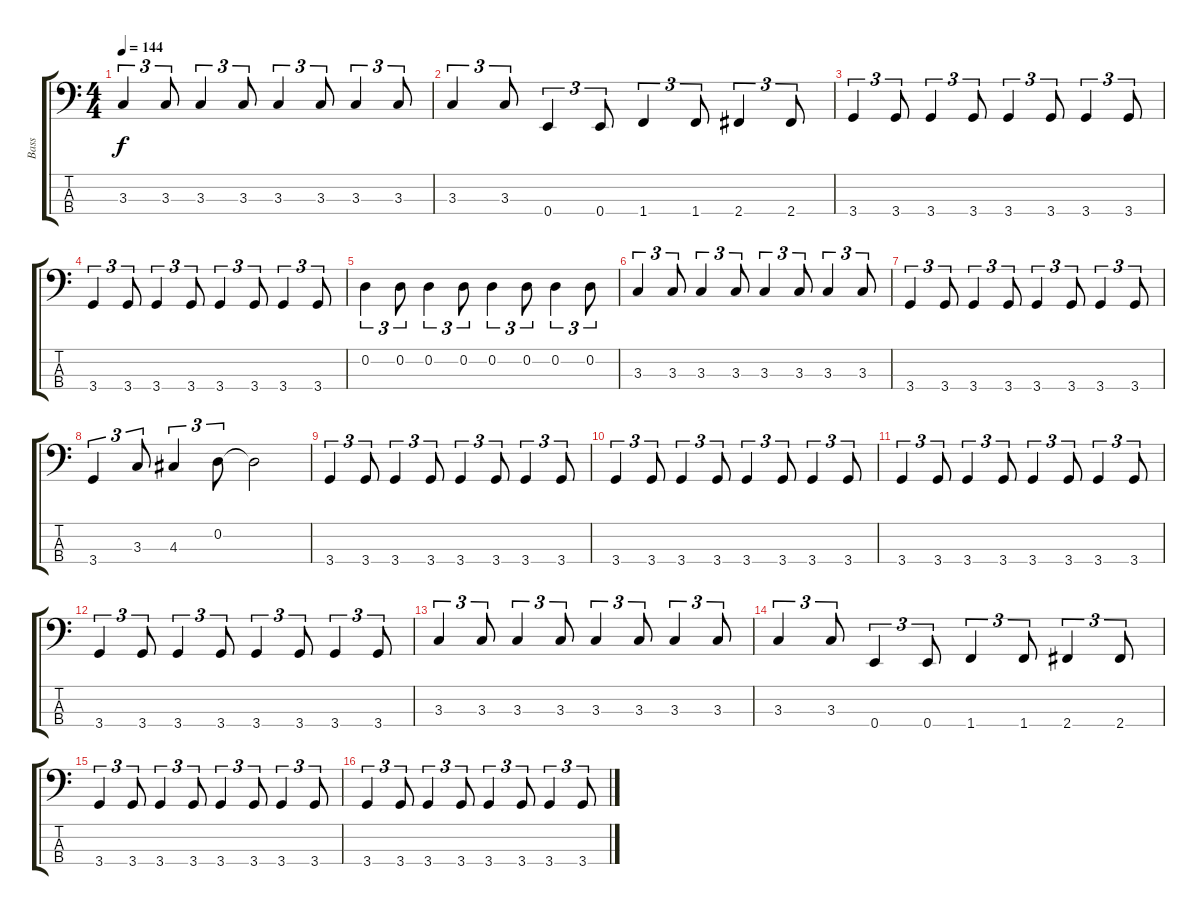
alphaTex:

\track ("Bass" "Bass") {instrument electricbassfinger}
\staff {score tabs}
\tuning (G2 D2 A1 E1) {hide}
\ts (4 4)
\tempo 144
\clef f4
\ks c
3.3.4{tu (3 2) dy f} 3.3.8{tu (3 2)} 3.3.4{tu (3 2)} 3.3.8{tu (3 2)} 3.3.4{tu (3 2)} 3.3.8{tu (3 2)} 3.3.4{tu (3 2)} 3.3.8{tu (3 2)} |
3.3.4{tu (3 2)} 3.3.8{tu (3 2)} 0.4.4{tu (3 2)} 0.4.8{tu (3 2)} 1.4.4{tu (3 2)} 1.4.8{tu (3 2)} 2.4.4{tu (3 2)} 2.4.8{tu (3 2)} |
3.4.4{tu (3 2)} 3.4.8{tu (3 2)} 3.4.4{tu (3 2)} 3.4.8{tu (3 2)} 3.4.4{tu (3 2)} 3.4.8{tu (3 2)} 3.4.4{tu (3 2)} 3.4.8{tu (3 2)} |
3.4.4{tu (3 2)} 3.4.8{tu (3 2)} 3.4.4{tu (3 2)} 3.4.8{tu (3 2)} 3.4.4{tu (3 2)} 3.4.8{tu (3 2)} 3.4.4{tu (3 2)} 3.4.8{tu (3 2)} |
0.2.4{tu (3 2)} 0.2.8{tu (3 2)} 0.2.4{tu (3 2)} 0.2.8{tu (3 2)} 0.2.4{tu (3 2)} 0.2.8{tu (3 2)} 0.2.4{tu (3 2)} 0.2.8{tu (3 2)} |
3.3.4{tu (3 2)} 3.3.8{tu (3 2)} 3.3.4{tu (3 2)} 3.3.8{tu (3 2)} 3.3.4{tu (3 2)} 3.3.8{tu (3 2)} 3.3.4{tu (3 2)} 3.3.8{tu (3 2)} |
3.4.4{tu (3 2)} 3.4.8{tu (3 2)} 3.4.4{tu (3 2)} 3.4.8{tu (3 2)} 3.4.4{tu (3 2)} 3.4.8{tu (3 2)} 3.4.4{tu (3 2)} 3.4.8{tu (3 2)} |
3.4.4{tu (3 2)} 3.3.8{tu (3 2)} 4.3.4{tu (3 2)} 0.2.8{tu (3 2)} 0.2{t}.2 |
3.4.4{tu (3 2)} 3.4.8{tu (3 2)} 3.4.4{tu (3 2)} 3.4.8{tu (3 2)} 3.4.4{tu (3 2)} 3.4.8{tu (3 2)} 3.4.4{tu (3 2)} 3.4.8{tu (3 2)} |
3.4.4{tu (3 2)} 3.4.8{tu (3 2)} 3.4.4{tu (3 2)} 3.4.8{tu (3 2)} 3.4.4{tu (3 2)} 3.4.8{tu (3 2)} 3.4.4{tu (3 2)} 3.4.8{tu (3 2)} |
3.4.4{tu (3 2)} 3.4.8{tu (3 2)} 3.4.4{tu (3 2)} 3.4.8{tu (3 2)} 3.4.4{tu (3 2)} 3.4.8{tu (3 2)} 3.4.4{tu (3 2)} 3.4.8{tu (3 2)} |
3.4.4{tu (3 2)} 3.4.8{tu (3 2)} 3.4.4{tu (3 2)} 3.4.8{tu (3 2)} 3.4.4{tu (3 2)} 3.4.8{tu (3 2)} 3.4.4{tu (3 2)} 3.4.8{tu (3 2)} |
3.3.4{tu (3 2)} 3.3.8{tu (3 2)} 3.3.4{tu (3 2)} 3.3.8{tu (3 2)} 3.3.4{tu (3 2)} 3.3.8{tu (3 2)} 3.3.4{tu (3 2)} 3.3.8{tu (3 2)} |
3.3.4{tu (3 2)} 3.3.8{tu (3 2)} 0.4.4{tu (3 2)} 0.4.8{tu (3 2)} 1.4.4{tu (3 2)} 1.4.8{tu (3 2)} 2.4.4{tu (3 2)} 2.4.8{tu (3 2)} |
3.4.4{tu (3 2)} 3.4.8{tu (3 2)} 3.4.4{tu (3 2)} 3.4.8{tu (3 2)} 3.4.4{tu (3 2)} 3.4.8{tu (3 2)} 3.4.4{tu (3 2)} 3.4.8{tu (3 2)} |
3.4.4{tu (3 2)} 3.4.8{tu (3 2)} 3.4.4{tu (3 2)} 3.4.8{tu (3 2)} 3.4.4{tu (3 2)} 3.4.8{tu (3 2)} 3.4.4{tu (3 2)} 3.4.8{tu (3 2)}
